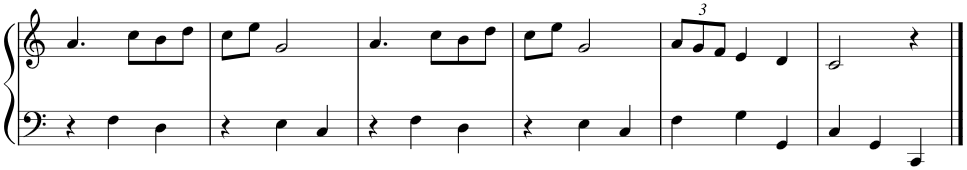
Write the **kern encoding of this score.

**kern	**kern
*part1	*part1
*staff2	*staff1
*I"Piano	*
*I'Pno	*
*clefF4	*clefG2
*k[]	*k[]
=1	=1
4r	4.a/
4F\	.
.	8cc\L
4D\	8b\
.	8dd\J
=2	=2
4r	8cc\L
.	8ee\J
4E\	2g/
4C/	.
=3	=3
4r	4.a/
4F\	.
.	8cc\L
4D\	8b\
.	8dd\J
=4	=4
4r	8cc\L
.	8ee\J
4E\	2g/
4C/	.
=5	=5
*	*Xbrackettup
4F\	12a/L
.	12g/
.	12f/J
4G\	4e/
4GG/	4d/
=6	=6
4C/	2c/
4GG/	.
4CC/	4r
==	==
*-	*-
